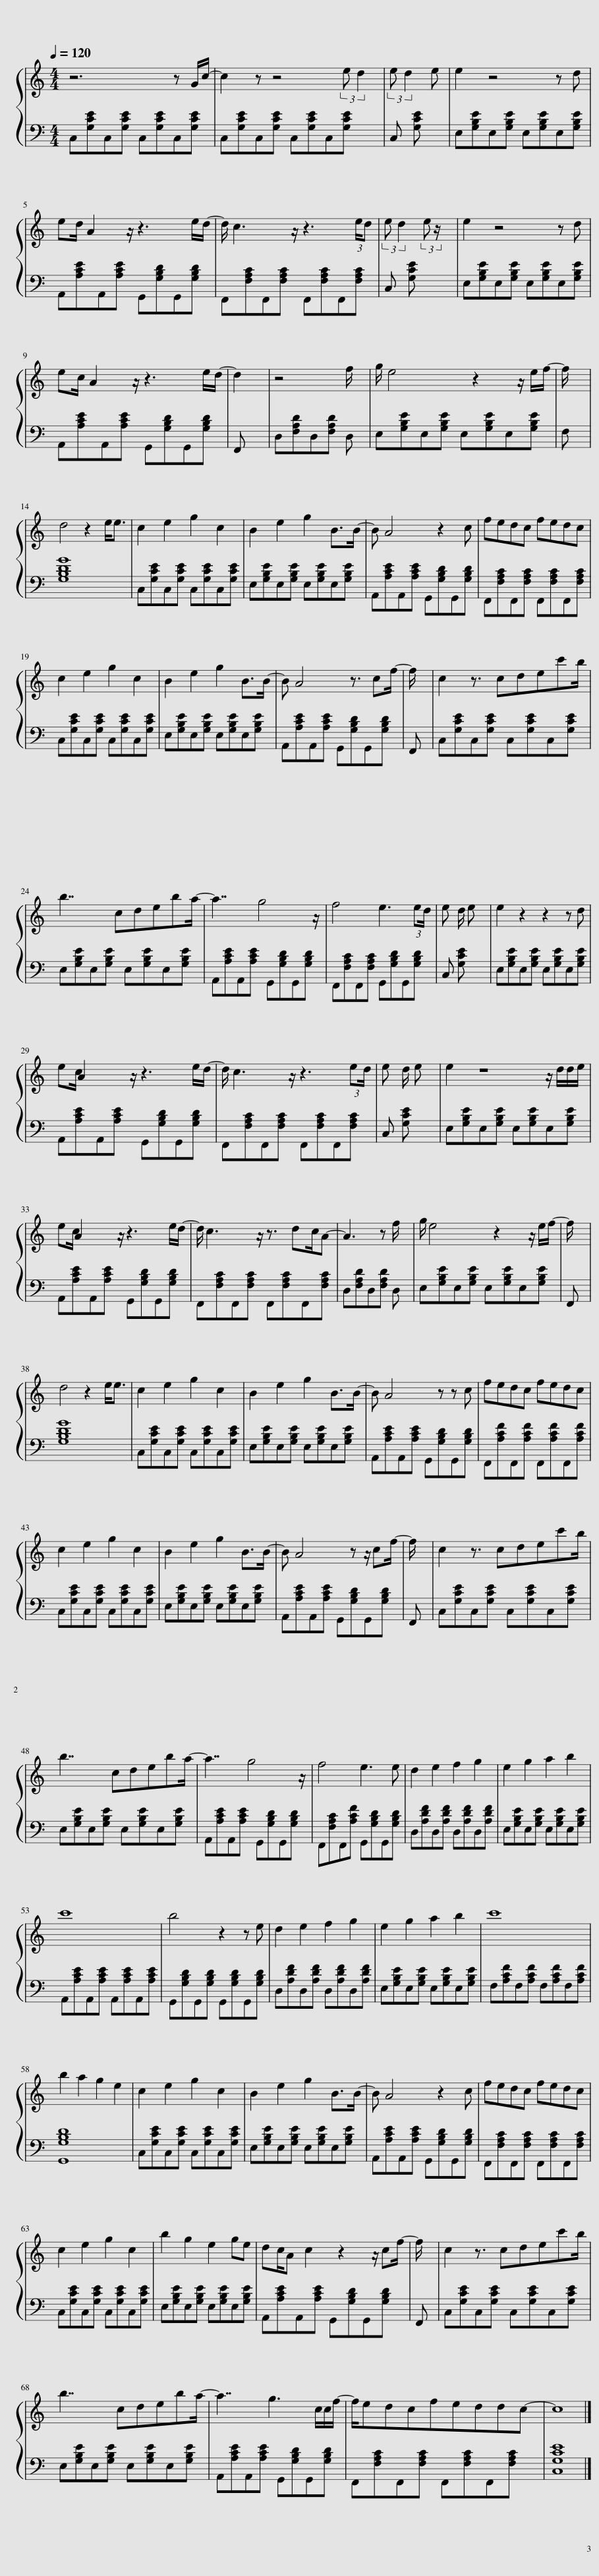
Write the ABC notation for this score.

X:1
%%score { ( 1 4 ) | ( 2 3 5 ) }
L:1/8
Q:1/4=120
M:4/4
I:linebreak $
K:C
V:1 treble
V:4 treble
V:2 bass
V:3 bass
V:5 bass
V:1
 z6 z G/c/- | c2 z z4 (3:2:2e d2 | (3:2:2e d2 e | e2 z4 z d |$ ed/ A2 z/ z3 e/d/- | %5
 d/ c3 z/ z3 (3:2:2e/d | (3:2:2e d2 (3:2:1e x/12 | e2 z4 z d |$ ec/ A2 z/ z3 e/d/- | d2 | %10
 z4 f/ x/ | g/ e4 z2 z/ e/f/- | f/ x/ |$ d4 z2 e<e | c2 e2 g2 c2 | %15
 B2 e2 g2 B>B- | B A4 z2 c | fedc fedc |$ c2 e2 g2 c2 | B2 e2 g2 B>B- | %20
 B A4 z3/2 cf/- | f/ x/ | c2 z3/2 cdec'b/ |$ b7/2 cdeba/- | a7/2 g4 z/ | %25
 f4 e3 (3:2:2ed/ | e d/ e | e2 z2 z2 z d |$ ec/ x5/2 z/ z3 e/d/- | d/ c3 z/ z3 (3:2:2ed/ | %30
 e d/ e | e2 z4 z/ d/d/e/ |$ ec/ x5/2 z/ z3 e/d/- | d/ c3 z/ z3/2 dc/A- | A3 z f/ x/ | %35
 g/ e4 z2 z/ e/f/- | f/ x/ |$ d4 z2 e<e | c2 e2 g2 c2 | B2 e2 g2 B>B- | %40
 B A4 z z c | fedc fedc |$ c2 e2 g2 c2 | B2 e2 g2 B>B- | B A4 z z/ cf/- | %45
 f/ x/ | c2 z3/2 cdec'b/ |$ b7/2 cdeba/- | a7/2 g4 z/ | f4 e3 e | %50
 d2 e2 f2 g2 | e2 g2 a2 b2 |$ c'8 | b4 z2 z e | d2 e2 f2 g2 | %55
 e2 g2 a2 b2 | c'8 |$ b2 a2 g2 e2 | c2 e2 g2 c2 | B2 e2 g2 B>B- | %60
 B A4 z2 c | fedc fedc |$ c2 e2 g2 c2 | b2 g2 e2 ge | dc/A c2 z2 z/ cf/- | %65
 f/ x/ | c2 z3/2 cdec'b/ |$ b7/2 cdeba/- | a7/2 g3 c/c/f/- | f/edcfeddc- | %70
 c8 |] %71
V:2
 C,[G,CE]C,[G,CE] C,[G,CE]C,[G,CE] | C,[G,CE]C,[G,CE] C,[G,CE]C,[G,CE] x | C, [G,CE] x | E,[G,B,E]E,[G,B,E] E,[G,B,E]E,[G,B,E] |$ A,,[A,CE]A,,[A,CE] G,,[G,B,D]G,,[G,B,D] | %5
 F,,[F,A,C]F,,[F,A,C] F,,[F,A,C]F,,[F,A,C] | C, [G,CE] x3/4 | E,[G,B,E]E,[G,B,E] E,[G,B,E]E,[G,B,E] |$ A,,[A,CE]A,,[A,CE] G,,[G,B,D]G,,[G,B,D] | F,, x | %10
 D,[F,A,D]D,[F,A,D] D, | E,[G,B,E]E,[G,B,E] E,[G,B,E]E,[G,B,E] | F, |$ G8 | C,[G,CE]C,[G,CE] C,[G,CE]C,[G,CE] | %15
 E,[G,B,E]E,[G,B,E] E,[G,B,E]E,[G,B,E] | A,,[A,CE]A,,[A,CE] G,,[G,B,D]G,,[G,B,D] | F,,[F,A,C]F,,[F,A,C] F,,[F,A,C]F,,[F,A,C] |$ C,[G,CE]C,[G,CE] C,[G,CE]C,[G,CE] | E,[G,B,E]E,[G,B,E] E,[G,B,E]E,[G,B,E] | %20
 A,,[A,CE]A,,[A,CE] G,,[G,B,D]G,,[G,B,D] | F,, | C,[G,CE]C,[G,CE] C,[G,CE]C,[G,CE] |$ E,[G,B,E]E,[G,B,E] E,[G,B,E]E,[G,B,E] | A,,[A,CE]A,,[A,CE] G,,[G,B,D]G,,[G,B,D] | %25
 F,,[F,A,C]F,,[F,A,C] G,,[G,B,D]G,,[G,B,D] | C, [G,CE] x/ | E,[G,B,E]E,[G,B,E] E,[G,B,E]E,[G,B,E] |$ A,,[A,CE]A,,[A,CE] x/ G,,[G,B,D]G,,[G,B,D] | F,,[F,A,C]F,,[F,A,C] F,,[F,A,C]F,,[F,A,C] | %30
 C, [G,CE] x/ | E,[G,B,E]E,[G,B,E] E,[G,B,E]E,[G,B,E] |$ A,,[A,CE]A,,[A,CE] x/ G,,[G,B,D]G,,[G,B,D] | F,,[F,A,C]F,,[F,A,C] F,,[F,A,C]F,,[F,A,C] | D,[F,A,D]D,[F,A,D] D, | %35
 E,[G,B,E]E,[G,B,E] E,[G,B,E]E,[G,B,E] | F,, |$ G8 | C,[G,CE]C,[G,CE] C,[G,CE]C,[G,CE] | E,[G,B,E]E,[G,B,E] E,[G,B,E]E,[G,B,E] | %40
 A,,[A,CE]A,,[A,CE] G,,[G,B,D]G,,[G,B,D] | F,,[A,CF]F,,[A,CF] F,,[A,CF]F,,[A,CF] |$ C,[G,CE]C,[G,CE] C,[G,CE]C,[G,CE] | E,[G,B,E]E,[G,B,E] E,[G,B,E]E,[G,B,E] | A,,[A,CE]A,,[A,CE] G,,[G,B,D]G,,[G,B,D] | %45
 F,, | C,[G,CE]C,[G,CE] C,[G,CE]C,[G,CE] |$ E,[G,B,E]E,[G,B,E] E,[G,B,E]E,[G,B,E] | A,,[A,CE]A,,[A,CE] G,,[G,B,D]G,,[G,B,D] | F,,[F,A,C]F,,[A,CF] G,,[G,B,D]G,,[G,B,D] | %50
 D,[A,DF]D,[A,DF] D,[A,DF]D,[A,DF] | E,[G,B,E]E,[G,B,E] E,[G,B,E]E,[G,B,E] |$ A,,[A,CE]A,,[A,CE] A,,[A,CE]A,,[A,CE] | G,,[G,B,D]G,,[G,B,D] G,,[G,B,D]G,,[G,B,D] | D,[A,DF]D,[A,DF] D,[A,DF]D,[A,DF] | %55
 E,[G,B,E]E,[G,B,E] E,[G,B,E]E,[G,B,E] | F,[A,CF]F,[A,CF] F,[A,CF]F,[A,CF] |$ [G,B,D]8 | C,[G,CE]C,[G,CE] C,[G,CE]C,[G,CE] | E,[G,B,E]E,[G,B,E] E,[G,B,E]E,[G,B,E] | %60
 A,,[A,CE]A,,[A,CE] G,,[G,B,D]G,,[G,B,D] | F,,[F,A,C]F,,[F,A,C] F,,[F,A,C]F,,[F,A,C] |$ C,[G,CE]C,[G,CE] C,[G,CE]C,[G,CE] | E,[G,B,E]E,[G,B,E] E,[G,B,E]E,[G,B,E] | A,,[A,CE]A,,[A,CE] G,,[G,B,D]G,,[G,B,D] x/ | %65
 F,, | C,[G,CE]C,[G,CE] C,[G,CE]C,[G,CE] |$ E,[G,B,E]E,[G,B,E] E,[G,B,E]E,[G,B,E] | A,,[A,CE]A,,[A,CE] G,,[G,B,D]G,,[G,B,D] | F,,[F,A,C]F,,[F,A,C] F,,[F,A,C]F,,[F,A,C] x/ | %70
 [CE]8 |] %71
V:3
 x8 | x9 | x3 | x8 |$ x8 | %5
 x8 | x11/4 | x8 |$ x8 | x2 | %10
 x5 | x8 | x |$ [G,B,D]8 | x8 | %15
 x8 | x8 | x8 |$ x8 | x8 | %20
 x8 | x | x8 |$ x8 | x8 | %25
 x8 | x5/2 | x8 |$ x17/2 | x8 | %30
 x5/2 | x8 |$ x17/2 | x8 | x5 | %35
 x8 | x |$ [G,B,D]8 | x8 | x8 | %40
 x8 | x8 |$ x8 | x8 | x8 | %45
 x | x8 |$ x8 | x8 | x8 | %50
 x8 | x8 |$ x8 | x8 | x8 | %55
 x8 | x8 |$ G,,8 | x8 | x8 | %60
 x8 | x8 |$ x8 | x8 | x17/2 | %65
 x | x8 |$ x8 | x8 | x17/2 | %70
 G,8 |] %71
V:4
 x8 | x9 | x3 | x8 |$ x8 | %5
 x8 | x11/4 | x8 |$ x8 | x2 | %10
 x5 | x8 | x |$ x8 | x8 | %15
 x8 | x8 | x8 |$ x8 | x8 | %20
 x8 | x | x8 |$ x8 | x8 | %25
 x8 | x5/2 | x8 |$ x A2 x11/2 | x8 | %30
 x5/2 | x8 |$ x A2 x11/2 | x8 | x5 | %35
 x8 | x |$ x8 | x8 | x8 | %40
 x8 | x8 |$ x8 | x8 | x8 | %45
 x | x8 |$ x8 | x8 | x8 | %50
 x8 | x8 |$ x8 | x8 | x8 | %55
 x8 | x8 |$ x8 | x8 | x8 | %60
 x8 | x8 |$ x8 | x8 | x17/2 | %65
 x | x8 |$ x8 | x8 | x17/2 | %70
 x8 |] %71
V:5
 x8 | x9 | x3 | x8 |$ x8 | %5
 x8 | x11/4 | x8 |$ x8 | x2 | %10
 x5 | x8 | x |$ x8 | x8 | %15
 x8 | x8 | x8 |$ x8 | x8 | %20
 x8 | x | x8 |$ x8 | x8 | %25
 x8 | x5/2 | x8 |$ x17/2 | x8 | %30
 x5/2 | x8 |$ x17/2 | x8 | x5 | %35
 x8 | x |$ x8 | x8 | x8 | %40
 x8 | x8 |$ x8 | x8 | x8 | %45
 x | x8 |$ x8 | x8 | x8 | %50
 x8 | x8 |$ x8 | x8 | x8 | %55
 x8 | x8 |$ x8 | x8 | x8 | %60
 x8 | x8 |$ x8 | x8 | x17/2 | %65
 x | x8 |$ x8 | x8 | x17/2 | %70
 C,8 |] %71
